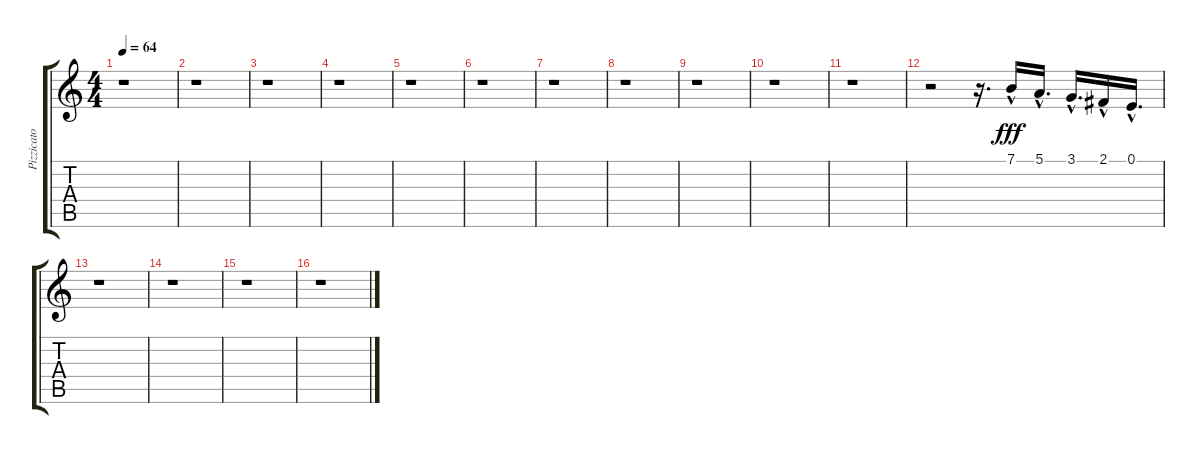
\track ("Pizzicato" "Pizzicato") {instrument pizzicatostrings}
\staff {score tabs}
\tuning (E4 B3 G3 D3 A2 E2) {hide}
\ts (4 4)
\tempo 64
\clef g2
\ks c
r.1{dy fff} |
r.1 |
r.1 |
r.1 |
r.1 |
r.1 |
r.1 |
r.1 |
r.1 |
r.1 |
r.1 |
r.2 r.16{d} 7.1{hac}.16{instrument pizzicatostrings} 5.1{hac}.16{d} 3.1{hac}.16{d} 2.1{hac}.16 0.1{hac}.16{d} |
r.1 |
r.1 |
r.1 |
r.1
